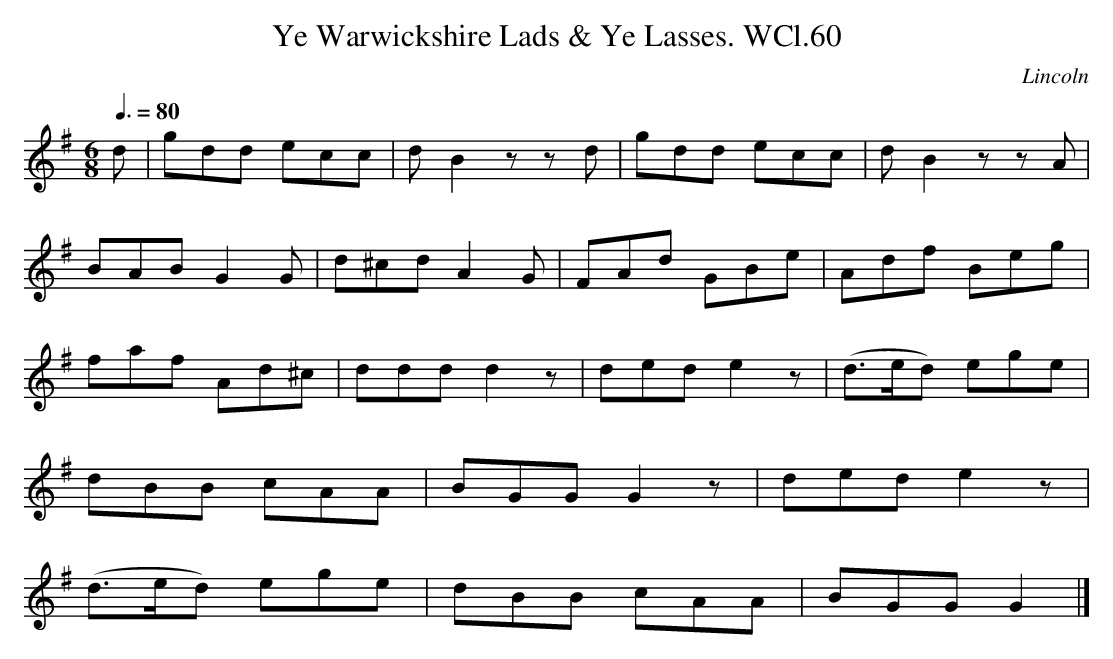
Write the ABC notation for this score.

X:1
T:Ye Warwickshire Lads & Ye Lasses. WCl.60
L:1/8
M:6/8
O:Lincoln
Q:3/8=80
K:G
d|gdd ecc|dB2zzd|gdd ecc|dB2zzA|!
BAB G2G|d^cd A2G|FAd GBe|Adf Beg|!
faf Ad^c|ddd d2z|ded e2z|(d>ed) ege|!
dBB cAA|BGG G2z|ded e2z|!
(d>ed) ege|dBB cAA|BGG G2|]
